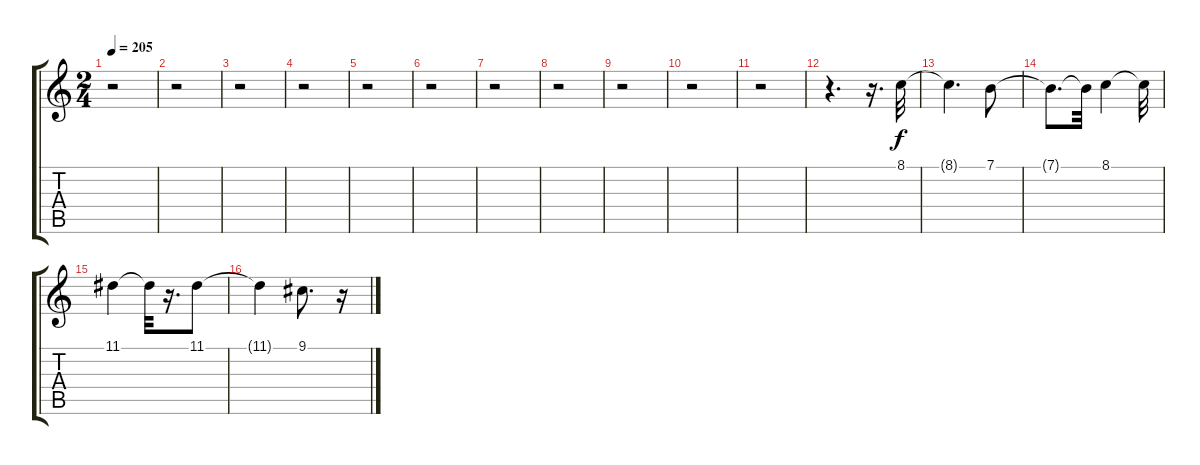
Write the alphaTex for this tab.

\track "" {instrument ocarina}
\staff {score tabs}
\tuning (E4 B3 G3 D3 A2 E2) {hide}
\ts (2 4)
\tempo 205
\clef g2
\ks c
r.2{dy f} |
r.2 |
r.2 |
r.2 |
r.2 |
r.2 |
r.2 |
r.2 |
r.2 |
r.2 |
r.2 |
r.4{d} r.16{d} 8.1.32 |
8.1{t}.4{d} 7.1.8 |
7.1{t}.8{d} 7.1{t}.32 8.1.4 8.1{t}.32 |
11.1.4 11.1{t}.32 r.16{d} 11.1.8 |
11.1{t}.4 9.1.8{d} r.16
